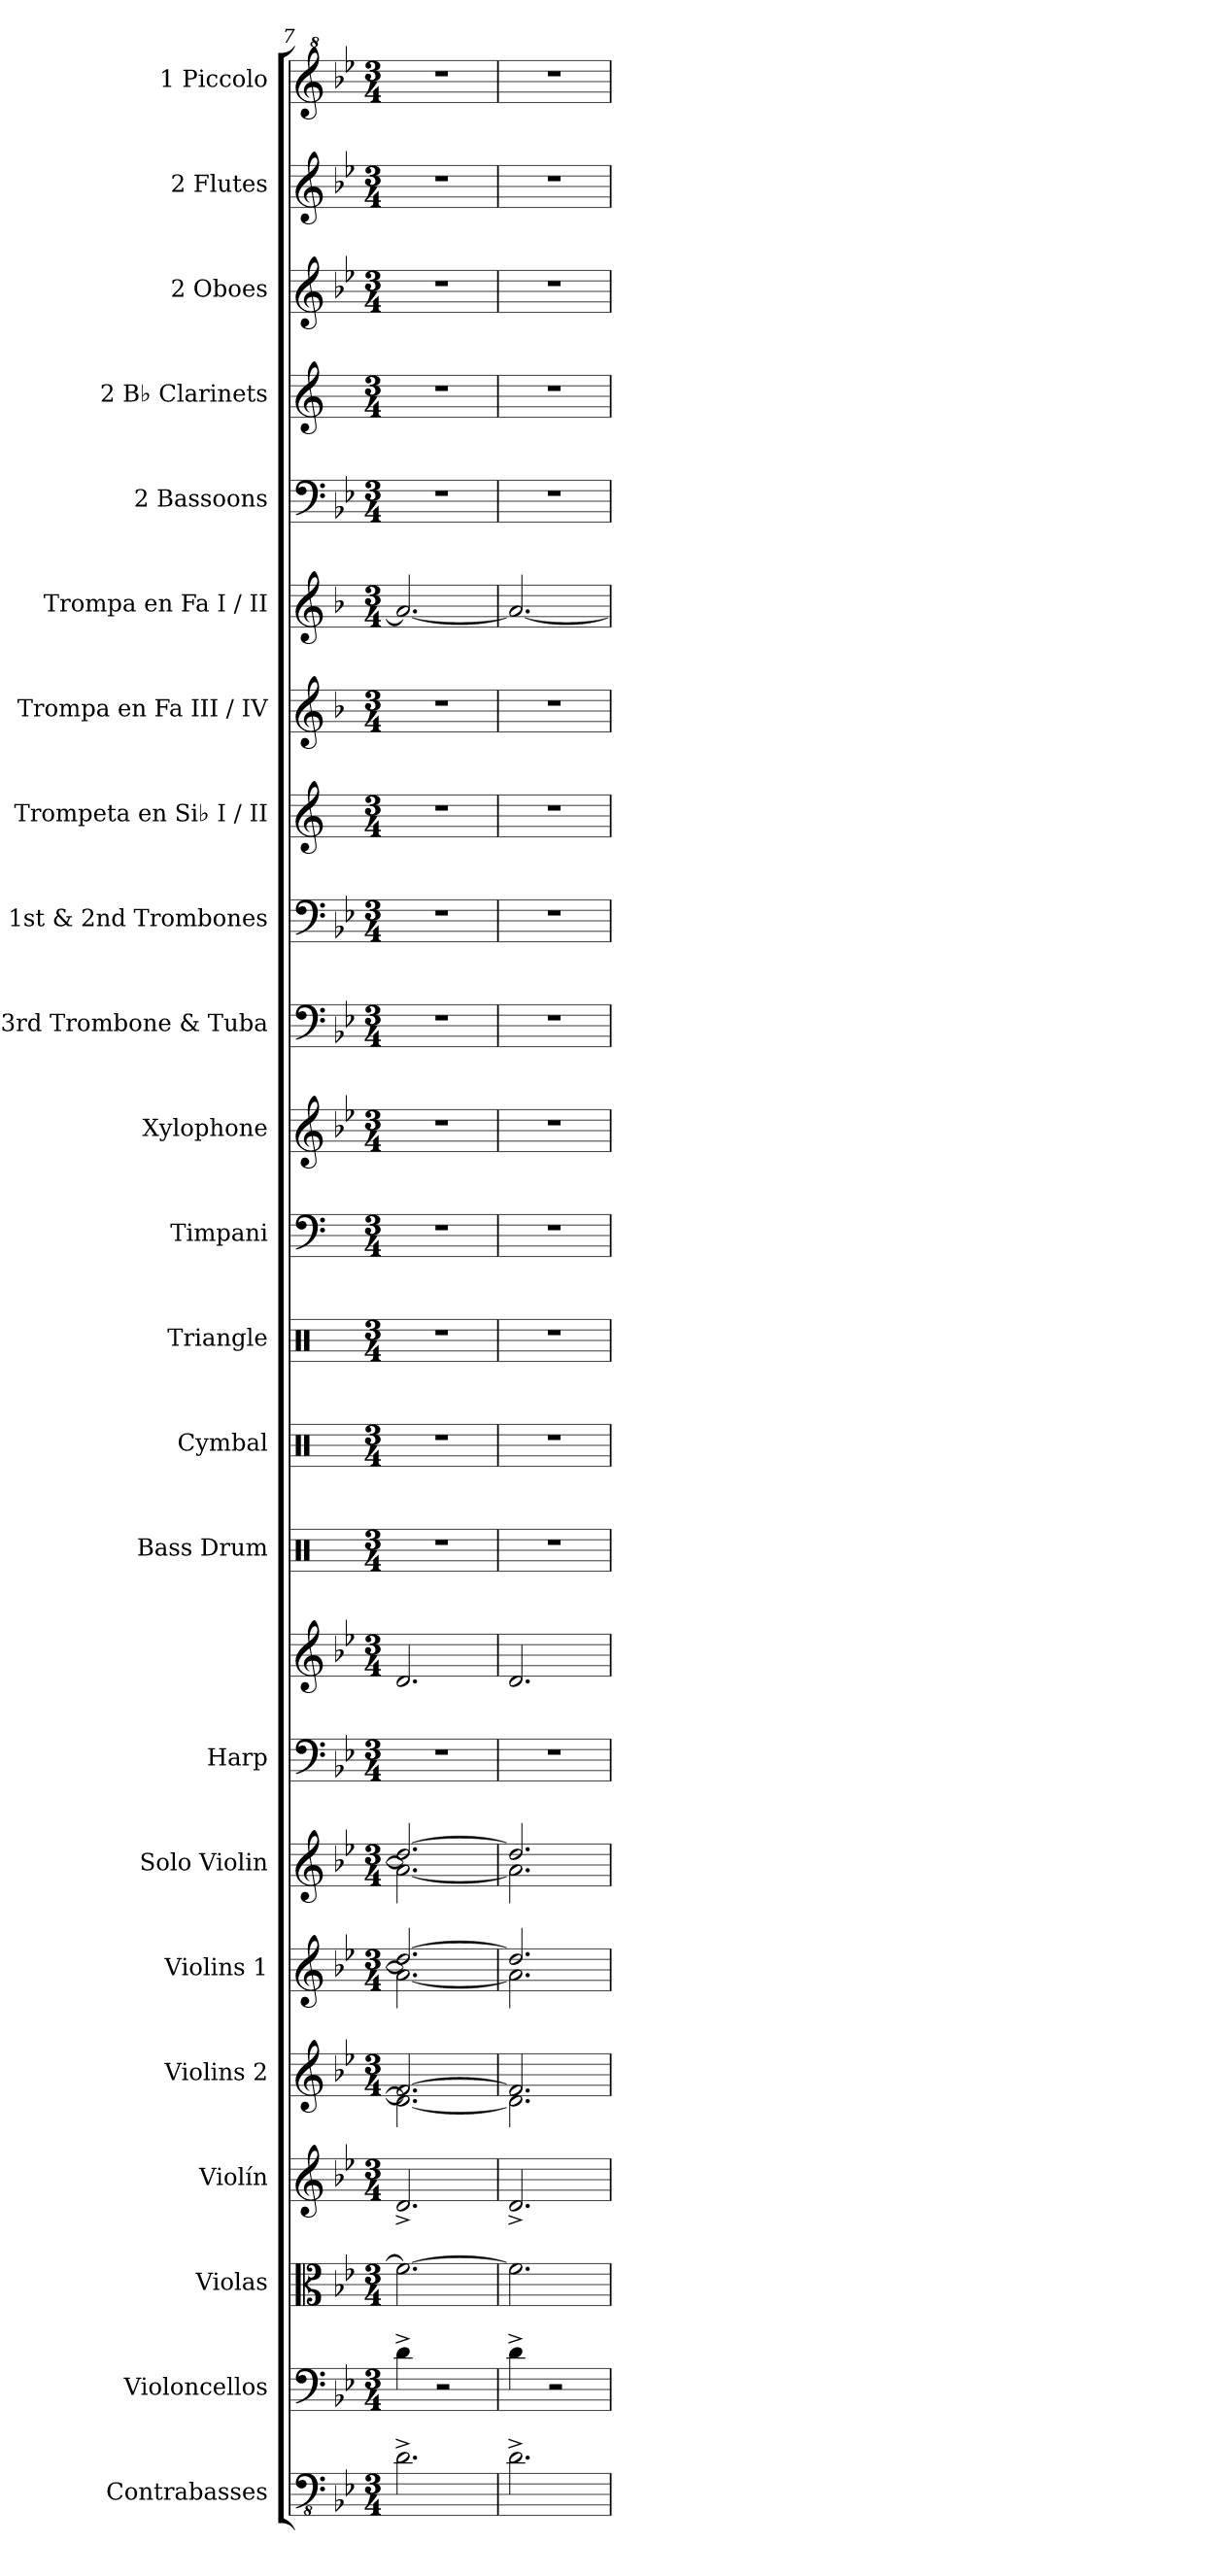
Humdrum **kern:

**kern	**kern	**kern	**kern	**kern	**kern	**kern	**kern	**kern	**kern	**kern	**kern	**kern	**kern	**kern	**kern	**kern	**kern	**kern	**kern	**kern	**kern	**kern	**kern
*part23	*part22	*part21	*part20	*part19	*part18	*part17	*part16	*part16	*part15	*part14	*part13	*part12	*part11	*part10	*part9	*part8	*part7	*part6	*part5	*part4	*part3	*part2	*part1
*staff24	*staff23	*staff22	*staff21	*staff20	*staff19	*staff18	*staff17	*staff16	*staff15	*staff14	*staff13	*staff12	*staff11	*staff10	*staff9	*staff8	*staff7	*staff6	*staff5	*staff4	*staff3	*staff2	*staff1
*I"Contrabasses	*I"Violoncellos	*I"Violas	*I"Violín	*I"Violins 2	*I"Violins 1	*I"Solo Violin	*I"Harp	*	*I"Bass Drum	*I"Cymbal	*I"Triangle	*I"Timpani	*I"Xylophone	*I"3rd Trombone     &amp; Tuba	*I"1st &amp; 2nd Trombones	*I"Trompeta en Si♭  I / II	*I"Trompa en Fa   III / IV	*I"Trompa en Fa I / II	*I"2 Bassoons	*I"2 B♭ Clarinets	*I"2 Oboes	*I"2 Flutes	*I"1 Piccolo
*I'Cbs.	*I'Vlcs.	*I'Vlas.	*I'Vln.	*I'Vlns. 2	*I'Vlns. 1	*I'S. Vln.	*I'Hrp.	*	*I'B. Dr.	*I'Cym.	*I'Trgl.	*I'Timp.	*I'Xyl.	*I'3rd Trb. &amp; Tba.	*I'1st &amp; 2nd    Trbs.	*I'Tpt. Si♭  I / II	*I'Trmp. Fa   III / IV	*I'Trmp. Fa I / II	*I'2 Bsns.	*I'2 B♭ Cls.	*I'2 Obs.	*I'2 Fls.	*I'1 Picc.
*clefFv4	*clefF4	*clefC3	*clefG2	*clefG2	*clefG2	*clefG2	*clefF4	*clefG2	*clefX	*clefX	*clefX	*clefF4	*clefG2	*clefF4	*clefF4	*clefG2	*clefG2	*clefG2	*clefF4	*clefG2	*clefG2	*clefG2	*clefG^2
*	*	*	*	*	*	*	*	*	*	*	*	*	*ITrd-7c-12	*	*	*ITrd1c2	*ITrd4c7	*ITrd4c7	*	*ITrd1c2	*	*	*ITrd-7c-12
*k[b-e-]	*k[b-e-]	*k[b-e-]	*k[b-e-]	*k[b-e-]	*k[b-e-]	*k[b-e-]	*k[b-e-]	*k[b-e-]	*k[]	*k[]	*k[]	*k[]	*k[b-e-]	*k[b-e-]	*k[b-e-]	*k[b-e-]	*k[b-e-]	*k[b-e-]	*k[b-e-]	*k[b-e-]	*k[b-e-]	*k[b-e-]	*k[b-e-]
*M3/4	*M3/4	*M3/4	*M3/4	*M3/4	*M3/4	*M3/4	*M3/4	*M3/4	*M3/4	*M3/4	*M3/4	*M3/4	*M3/4	*M3/4	*M3/4	*M3/4	*M3/4	*M3/4	*M3/4	*M3/4	*M3/4	*M3/4	*M3/4
=7	=7	=7	=7	=7	=7	=7	=7	=7	=7	=7	=7	=7	=7	=7	=7	=7	=7	=7	=7	=7	=7	=7	=7
*	*	*	*	*^	*^	*^	*	*	*	*	*	*	*	*	*	*	*	*	*	*	*	*	*
2.D^\	4d^\	2.f#\_	2.d^/	2.f#/_	2.d\_	2.dd/_	2.a\_	2.dd/_	2.a\_	2.r	2.d/	2.r	2.r	2.r	2.r	2.r	2.r	2.r	2.r	2.r	2.d/_	2.r	2.r	2.r	2.r	2.r
.	2r	.	.	.	.	.	.	.	.	.	.	.	.	.	.	.	.	.	.	.	.	.	.	.	.	.
=8	=8	=8	=8	=8	=8	=8	=8	=8	=8	=8	=8	=8	=8	=8	=8	=8	=8	=8	=8	=8	=8	=8	=8	=8	=8	=8
2.D^\	4d^\	2.f#\]	2.d^/	2.f#/]	2.d\]	2.dd/]	2.a\]	2.dd/]	2.a\]	2.r	2.d/	2.r	2.r	2.r	2.r	2.r	2.r	2.r	2.r	2.r	2.d/_	2.r	2.r	2.r	2.r	2.r
.	2r	.	.	.	.	.	.	.	.	.	.	.	.	.	.	.	.	.	.	.	.	.	.	.	.	.
*	*	*	*	*v	*v	*	*	*v	*v	*	*	*	*	*	*	*	*	*	*	*	*	*	*	*	*	*
*	*	*	*	*	*v	*v	*	*	*	*	*	*	*	*	*	*	*	*	*	*	*	*	*	*
=	=	=	=	=	=	=	=	=	=	=	=	=	=	=	=	=	=	=	=	=	=	=	=
*-	*-	*-	*-	*-	*-	*-	*-	*-	*-	*-	*-	*-	*-	*-	*-	*-	*-	*-	*-	*-	*-	*-	*-
